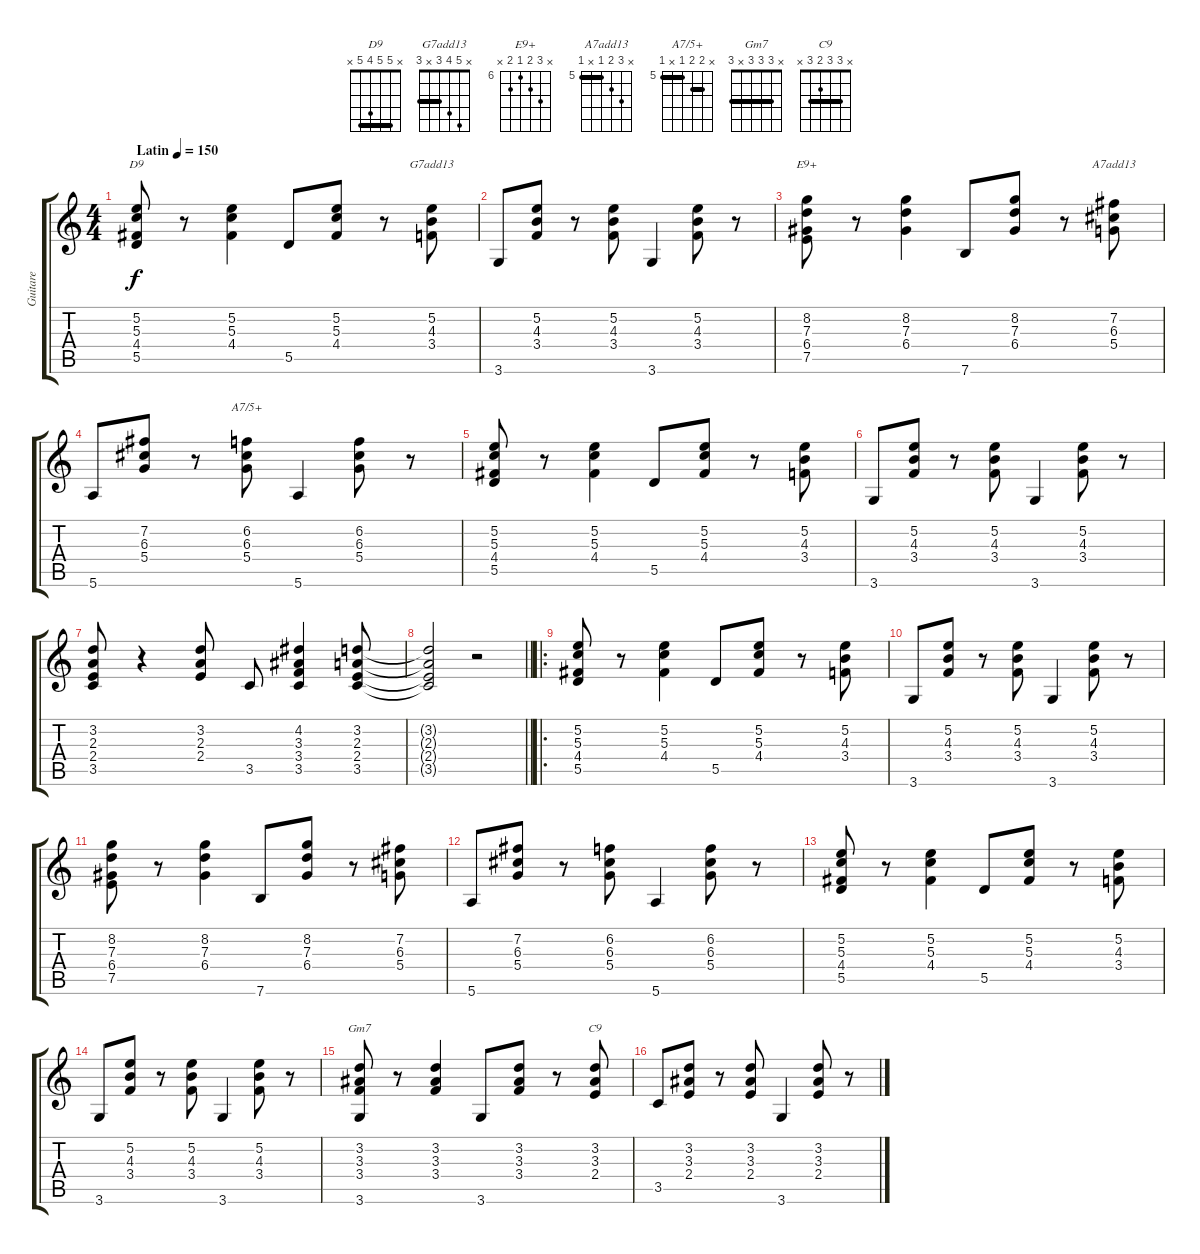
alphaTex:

\track ("Guitare" "Guitare") {instrument acousticguitarnylon}
\staff {score tabs}
\tuning (E4 B3 G3 D3 A2 E2) {hide}
\chord ("D9" x 5 5 4 5 x) {barre 5}
\chord ("G7add13" x 5 4 3 x 3) {barre 3}
\chord ("E9+" x 8 7 6 7 x) {firstfret 6}
\chord ("A7add13" x 7 6 5 x 5) {firstfret 5 barre 5}
\chord ("A7/5+" x 6 6 5 x 5) {firstfret 5 barre (5 6)}
\chord ("Gm7" x 3 3 3 x 3) {barre 3}
\chord ("C9" x 3 3 2 3 x) {barre 3}
\ts (4 4)
\tempo (150 "Latin")
\clef g2
\ks c
(5.2 5.3 4.4 5.5).8{ch "D9" dy f instrument acousticguitarnylon} r.8 (5.2 5.3 4.4).4 5.5.8 (5.2 5.3 4.4).8 r.8 (5.2 4.3 3.4).8{ch "G7add13"} |
3.6.8 (5.2 4.3 3.4).8 r.8 (5.2 4.3 3.4).8 3.6.4 (5.2 4.3 3.4).8 r.8 |
(8.2 7.3 6.4 7.5).8{ch "E9+"} r.8 (8.2 7.3 6.4).4 7.6.8 (8.2 7.3 6.4).8 r.8 (7.2 6.3 5.4).8{ch "A7add13"} |
5.6.8 (7.2 6.3 5.4).8 r.8 (6.2 6.3 5.4).8{ch "A7/5+"} 5.6.4 (6.2 6.3 5.4).8 r.8 |
(5.2 5.3 4.4 5.5).8 r.8 (5.2 5.3 4.4).4 5.5.8 (5.2 5.3 4.4).8 r.8 (5.2 4.3 3.4).8 |
3.6.8 (5.2 4.3 3.4).8 r.8 (5.2 4.3 3.4).8 3.6.4 (5.2 4.3 3.4).8 r.8 |
(3.2 2.3 2.4 3.5).8 r.4 (3.2 2.3 2.4).8 3.5.8 (4.2 3.3 3.4 3.5).4 (3.2 2.3 2.4 3.5).8 |
\barLineRight lightlight
(3.2{t} 2.3{t} 2.4{t} 3.5{t}).2 r.2 |
\ro
(5.2 5.3 4.4 5.5).8 r.8 (5.2 5.3 4.4).4 5.5.8 (5.2 5.3 4.4).8 r.8 (5.2 4.3 3.4).8 |
3.6.8 (5.2 4.3 3.4).8 r.8 (5.2 4.3 3.4).8 3.6.4 (5.2 4.3 3.4).8 r.8 |
(8.2 7.3 6.4 7.5).8 r.8 (8.2 7.3 6.4).4 7.6.8 (8.2 7.3 6.4).8 r.8 (7.2 6.3 5.4).8 |
5.6.8 (7.2 6.3 5.4).8 r.8 (6.2 6.3 5.4).8 5.6.4 (6.2 6.3 5.4).8 r.8 |
(5.2 5.3 4.4 5.5).8 r.8 (5.2 5.3 4.4).4 5.5.8 (5.2 5.3 4.4).8 r.8 (5.2 4.3 3.4).8 |
3.6.8 (5.2 4.3 3.4).8 r.8 (5.2 4.3 3.4).8 3.6.4 (5.2 4.3 3.4).8 r.8 |
(3.2 3.3 3.4 3.6).8{ch "Gm7"} r.8 (3.2 3.3 3.4).4 3.6.8 (3.2 3.3 3.4).8 r.8 (3.2 3.3 2.4).8{ch "C9"} |
3.5.8 (3.2 3.3 2.4).8 r.8 (3.2 3.3 2.4).8 3.6.4 (3.2 3.3 2.4).8 r.8
